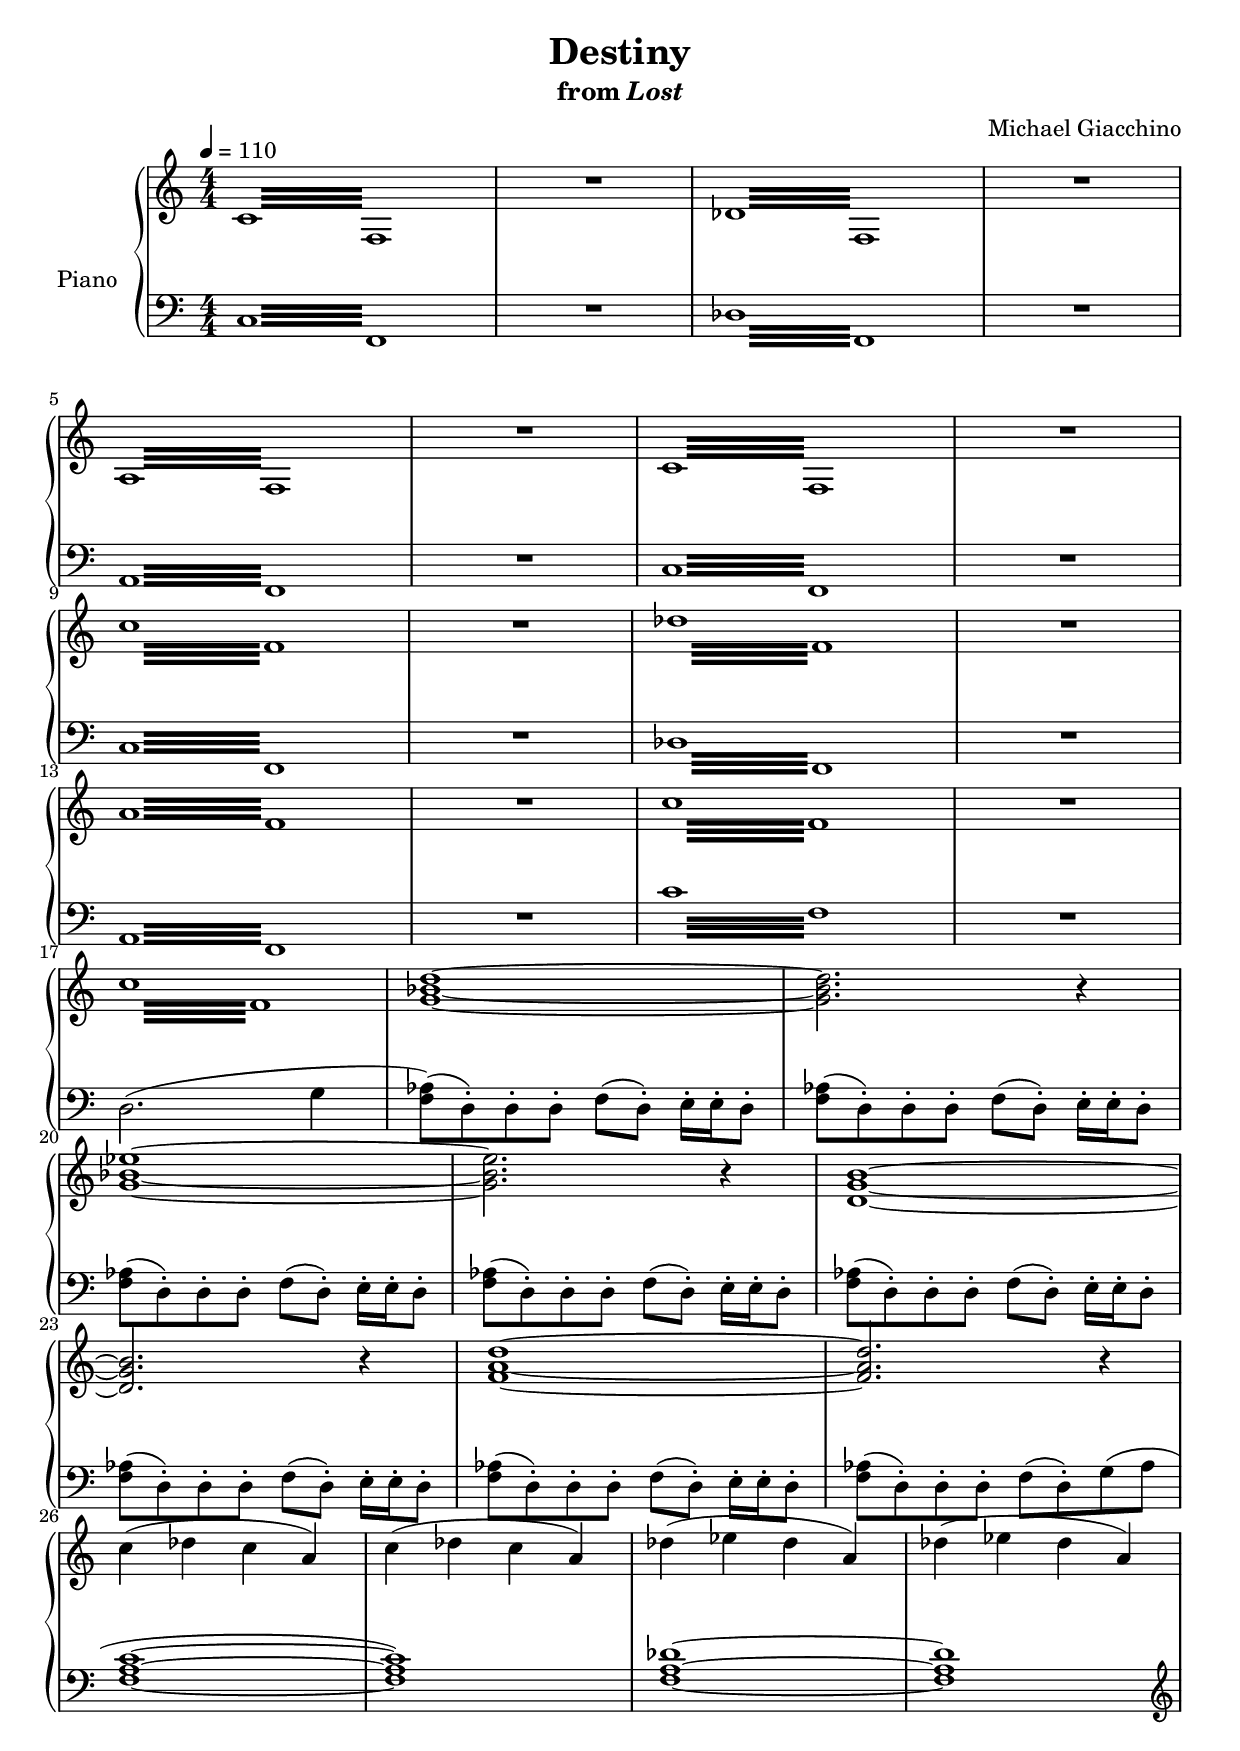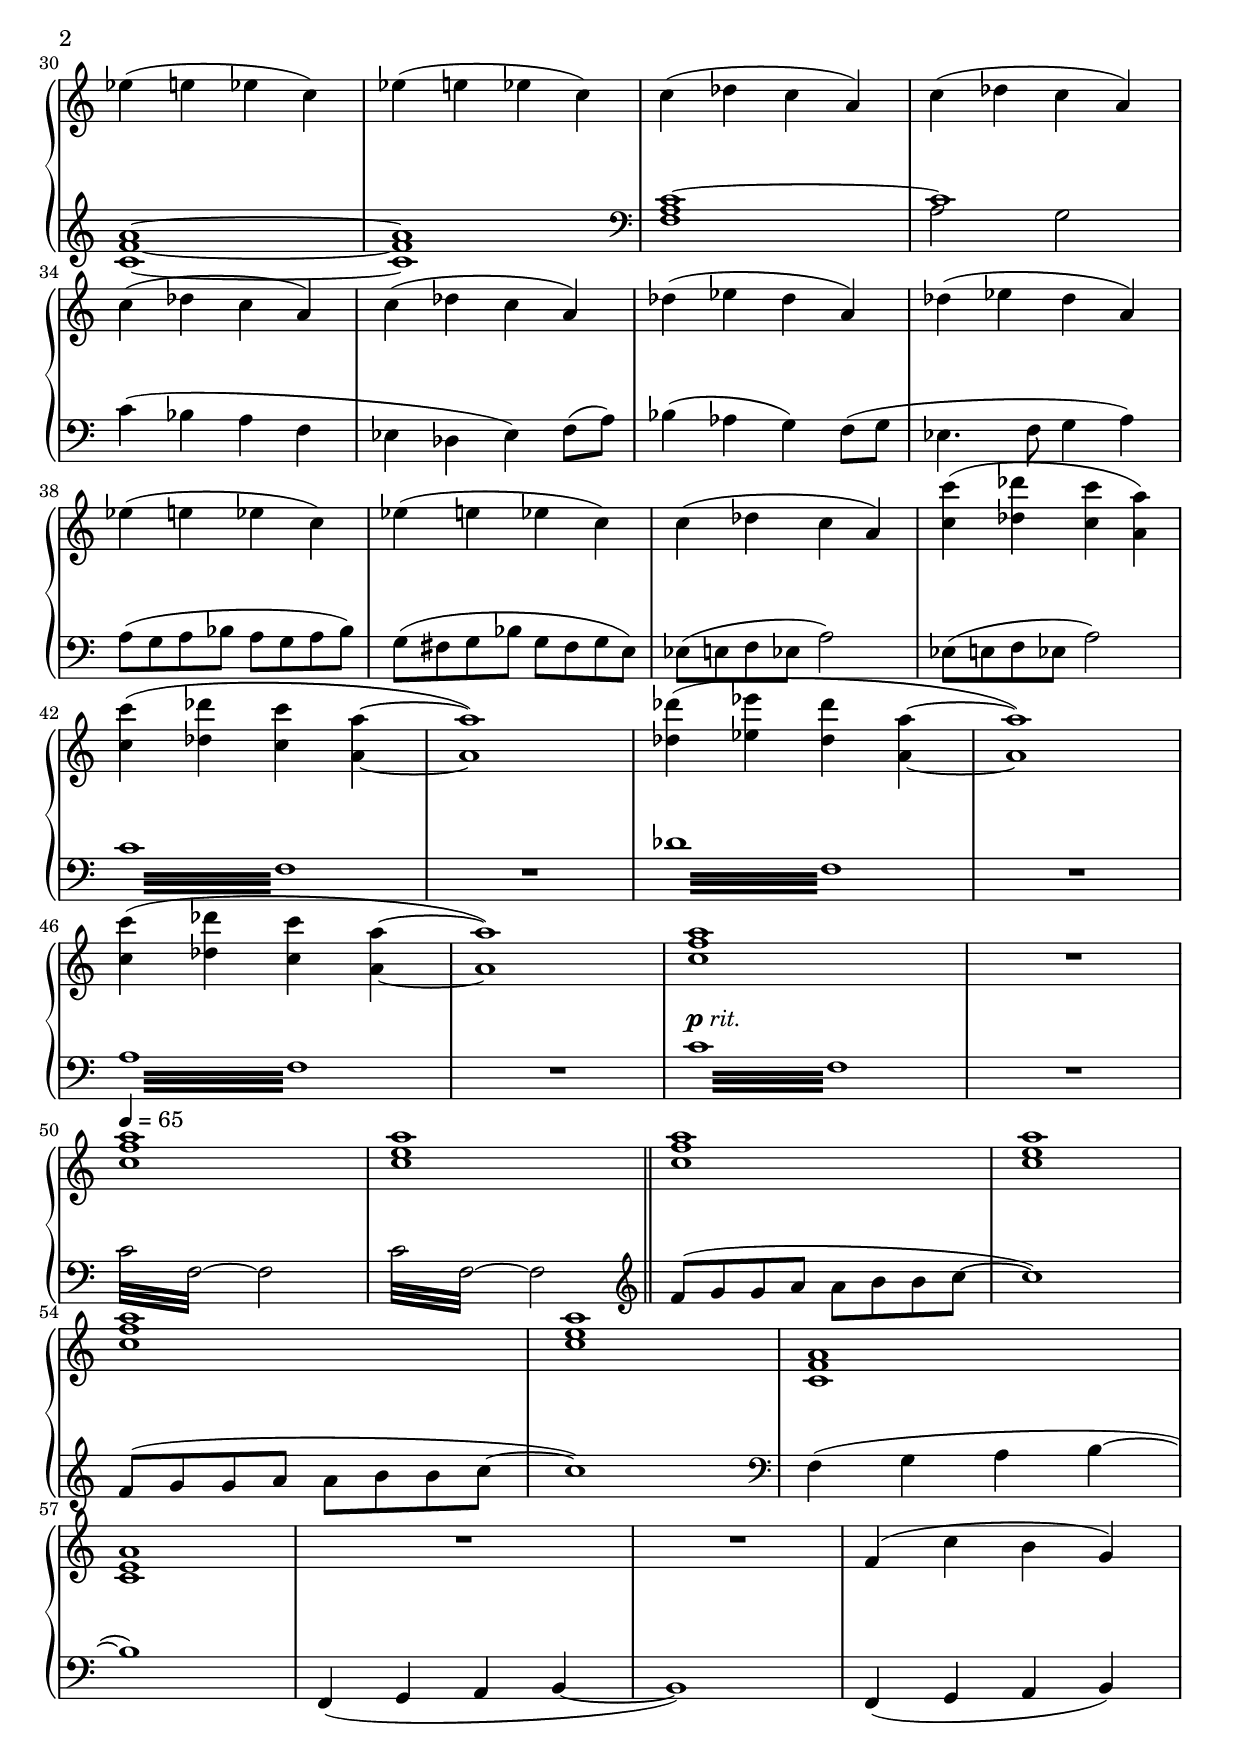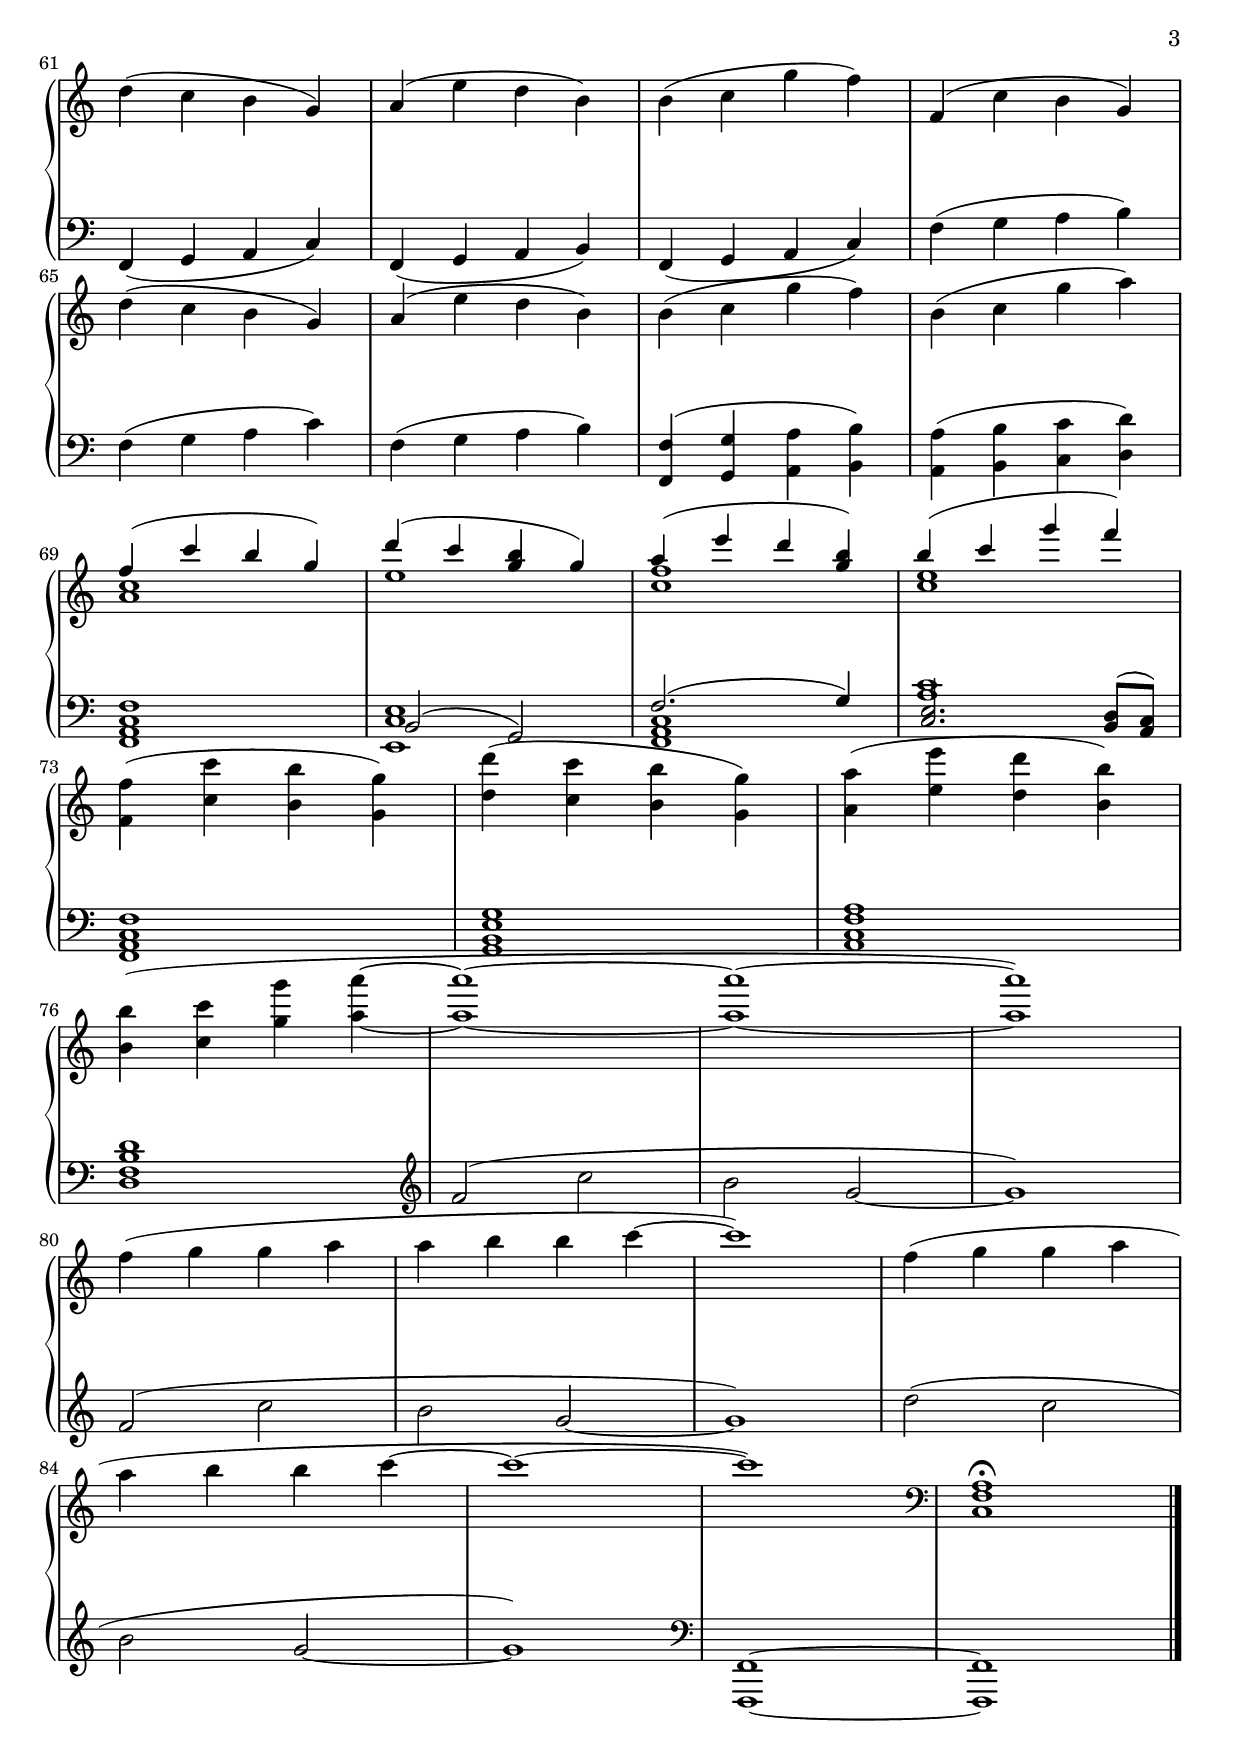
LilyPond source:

\version "2.12.2"

\header {
  title = "Destiny"
  subtitle = \markup { "from" \italic "Lost" }
  composer = "Michael Giacchino"
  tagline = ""
}

global = {
  \tempo 4 = 110
  \key c \major
  \time 4/4
  \numericTimeSignature
  s1*49
  \tempo 4 = 65
  s1*2
  \bar "||"
  s1*36
  \bar "|."
}

upper = \relative c' {
  \clef treble
  \repeat tremolo 16 { c32 f, }
  R1
  \repeat tremolo 16 { des'32 f, }
  R1
  \break

  \repeat tremolo 16 { a32 f }
  R1
  \repeat tremolo 16 { c'32 f, }
  R1
  \break

  \repeat tremolo 16 { c''32 f, }
  R1
  \repeat tremolo 16 { des'32 f, }
  R1
  \break

  \repeat tremolo 16 { a32 f }
  R1
  \repeat tremolo 16 { c'32 f, }
  R1
  \break

  \repeat tremolo 16 { c'32 f, }
  <g bes d>1~
  <g bes d>2. r4
  \break

  <g bes es>1~
  <g bes es>2. r4
  <d g b>1~
  \break

  <d g b>2. r4
  <f a d>1~
  <f a d>2. r4
  \break

  c'4( des c a)
  c( des c a)
  des( es des a)
  des( es des a)
  \break

  es'( e es c)
  es( e es c)
  c( des c a)
  c( des c a)
  \break

  c( des c a)
  c( des c a)
  des( es des a)
  des( es des a)
  \break

  es'( e es c)
  es( e es c)
  c( des c a)
  <c c'>( <des des'> <c c'> <a a'>)
  \break

  <c c'>( <des des'> <c c'> <a a'>~
  <a a'>1)
  <des des'>4( <es es'> <des des'> <a a'>~
  <a a'>1)
  \break

  <c c'>4( <des des'> <c c'> <a a'>~
  <a a'>1)
  <c f a>
  R1
  \break

  <c f a>
  <c e a>
  <c f a>
  <c e a>
  \break

  <c f a>
  <c e a>
  <c, f a>
  \break

  <c e a>
  R1*2
  f4( c' b g)
  \break

  d'( c b g)
  a( e' d b)
  b( c g' f)
  f,( c' b g)
  \break

  d'( c b g)
  a( e' d b)
  b( c g' f)
  b,( c g' a)
  \break

  <<
    {
      f4( c' b g)
      d'( c <g b> g)
      a( e' d <g, b>)
      b( c g' f)
    }
  \\
    {
      <a,, c>1
      e'
      <c f>
      <c e>
    }
  >>
  \break

  <f, f'>4( <c' c'> <b b'> <g g'>)
  <d' d'>( <c c'> <b b'> <g g'>)
  <a a'>( <e' e'> <d d'> <b b'>)
  \break

  <b b'>( <c c'> <g' g'> <a a'>~
  <a a'>1~
  <a a'>~
  <a a'>)
  \break

  f4( g g a
  a b b c~
  c1)
  f,4( g g a
  \break

  a b b c~
  c1~
  c)
  \clef bass
  <c,,, f a>\fermata
}

lower = \relative c {
  \clef bass
  \repeat tremolo 16 { c32 f, }
  R1
  \repeat tremolo 16 { des'32 f, }
  R1

  \repeat tremolo 16 { a32 f }
  R1
  \repeat tremolo 16 { c'32 f, }
  R1

  \repeat tremolo 16 { c'32 f, }
  R1
  \repeat tremolo 16 { des'32 f, }
  R1

  \repeat tremolo 16 { a32 f }
  R1
  \repeat tremolo 16 { c''32 f, }
  R1

  d2.( g4
  <f as>8)( d-.) d-. d-. f( d-.) e16-. e-. d8-.
  <f as>( d-.) d-. d-. f( d-.) e16-. e-. d8-.

  <f as>( d-.) d-. d-. f( d-.) e16-. e-. d8-.
  <f as>( d-.) d-. d-. f( d-.) e16-. e-. d8-.
  <f as>( d-.) d-. d-. f( d-.) e16-. e-. d8-.

  <f as>( d-.) d-. d-. f( d-.) e16-. e-. d8-.
  <f as>( d-.) d-. d-. f( d-.) e16-. e-. d8-.
  <f as>( d-.) d-. d-. f( d-.) g( as

  <f a c>1~
  <f a c>)
  <f a des>~
  <f a des>
  \clef treble

  <c' f a>~
  <c f a>
  \clef bass
  << { <f, a c~> c' } \\ { s1 a2 g } >>

  c4( bes a f
  es des es) f8( a)
  bes4( as g) f8( g
  es4. f8 g4 a)

  a8( g a bes a g a bes)
  g( fis g bes g fis g e)
  es( e f es a2)
  es8( e f es a2)

  \repeat tremolo 16 { c32 f, }
  R1
  \repeat tremolo 16 { des'32 f, }
  R1

  \repeat tremolo 16 { a32 f }
  R1
  \repeat tremolo 16 { c'32 f, }
  R1

  \repeat tremolo 8 { c'32 f,~ } f2
  \repeat tremolo 8 { c'32 f,~ } f2
  \clef treble
  f'8( g g a a b b c~
  c1)

  f,8( g g a a b b c~
  c1)
  \clef bass
  f,,4( g a b~

  b1)
  f,4( g a b~
  b1)
  f4( g a b)

  f( g a c)
  f,( g a b)
  f( g a c)
  f( g a b)

  f( g a c)
  f,( g a b)
  <f, f'>( <g g'> <a a'> <b b'>)
  <a a'>( <b b'> <c c'> <d d'>)

  <f, a c f>1
  <<
    {
      b2( g)
      f'2.( g4)
      <c, e>2. <b d>8( <a c>)
    }
  \\
    {
      <e c' e>1
      <f a c>
      <a' c>
    }
  >>

  <f, a c f>1
  <g b e g>
  <a c f a>

  <d f b d>
  \clef treble
  f'2( c'
  b g~
  g1)

  f2( c'
  b g~
  g1)
  d'2( c

  b g~
  g1)
  \clef bass
  <f,,, f'>~
  <f f'>
}

dynamics = {
  s32\f s32 s32*28\> s32 s32\p
  s1
  s32\f s32 s32*28\> s32 s32\p
  s1
  s32\f s32 s32*28\> s32 s32\p
  s1
  s32\f s32 s32*28\> s32 s32\p
  s1
  s32\f s32 s32*28\> s32 s32\p
  s1
  s32\f s32 s32*28\> s32 s32\p
  s1
  s32\f s32 s32*28\> s32 s32\p
  s1
  s32\f s32 s32*28\> s32 s32\p
  s1*2
  s1*2\mf
  s32*31\< s32\!
  s32*26\f s32*5\> s32\!
  s1*2\mf
  s1\f
  s4*3 s32*6\> s32\! s32
  s1*2\mf
  s32*63\< s32\!
  s1*2\f
  s32*63\> s32\!
  s1*2\mp
  s32*63\< s32\!
  s1*2\f
  s32*63\> s32\!
  s1*4\mf
  s32*63\> s32\!
  s1*12-\markup { \dynamic "p" "rit." }
  s1*3\mp
  s32*31\< s32\!
  s1*3\mf
  s32*63\< s32\!
  s32 s32*30\f s32
  s1*3
  s32*95\< s32\!
  s32\ff s32*2 s32*28\> s32\!
  s1*9\pp
  s1\ppp
}

pedal = {
}

chordnames = \chordmode {
}

\include "../../template_piano_solo.ly"
